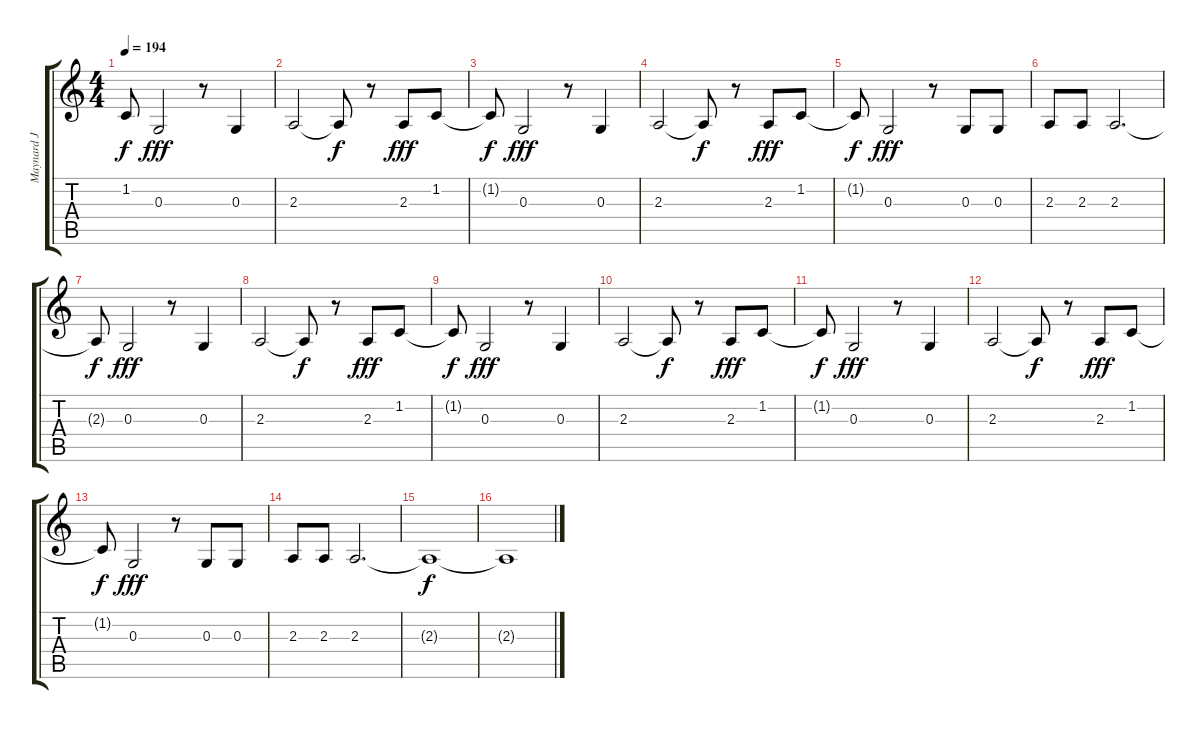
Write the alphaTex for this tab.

\track ("Maynard J Keenan" "Maynard J ") {instrument stringensemble1}
\staff {score tabs}
\tuning (E4 B3 G3 D3 A2 E2) {hide}
\ts (4 4)
\tempo 194
\clef g2
\ks c
1.2{t}.8{dy f} 0.3.2{dy fff} r.8 0.3.4 |
2.3.2 2.3{t}.8{dy f} r.8 2.3.8{dy fff} 1.2.8 |
1.2{t}.8{dy f} 0.3.2{dy fff} r.8 0.3.4 |
2.3.2 2.3{t}.8{dy f} r.8 2.3.8{dy fff} 1.2.8 |
1.2{t}.8{dy f} 0.3.2{dy fff} r.8 0.3.8 0.3.8 |
2.3.8 2.3.8 2.3.2{d} |
2.3{t}.8{dy f} 0.3.2{dy fff} r.8 0.3.4 |
2.3.2 2.3{t}.8{dy f} r.8 2.3.8{dy fff} 1.2.8 |
1.2{t}.8{dy f} 0.3.2{dy fff} r.8 0.3.4 |
2.3.2 2.3{t}.8{dy f} r.8 2.3.8{dy fff} 1.2.8 |
1.2{t}.8{dy f} 0.3.2{dy fff} r.8 0.3.4 |
2.3.2 2.3{t}.8{dy f} r.8 2.3.8{dy fff} 1.2.8 |
1.2{t}.8{dy f} 0.3.2{dy fff} r.8 0.3.8 0.3.8 |
2.3.8 2.3.8 2.3.2{d} |
2.3{t}.1{dy f} |
2.3{t}.1
